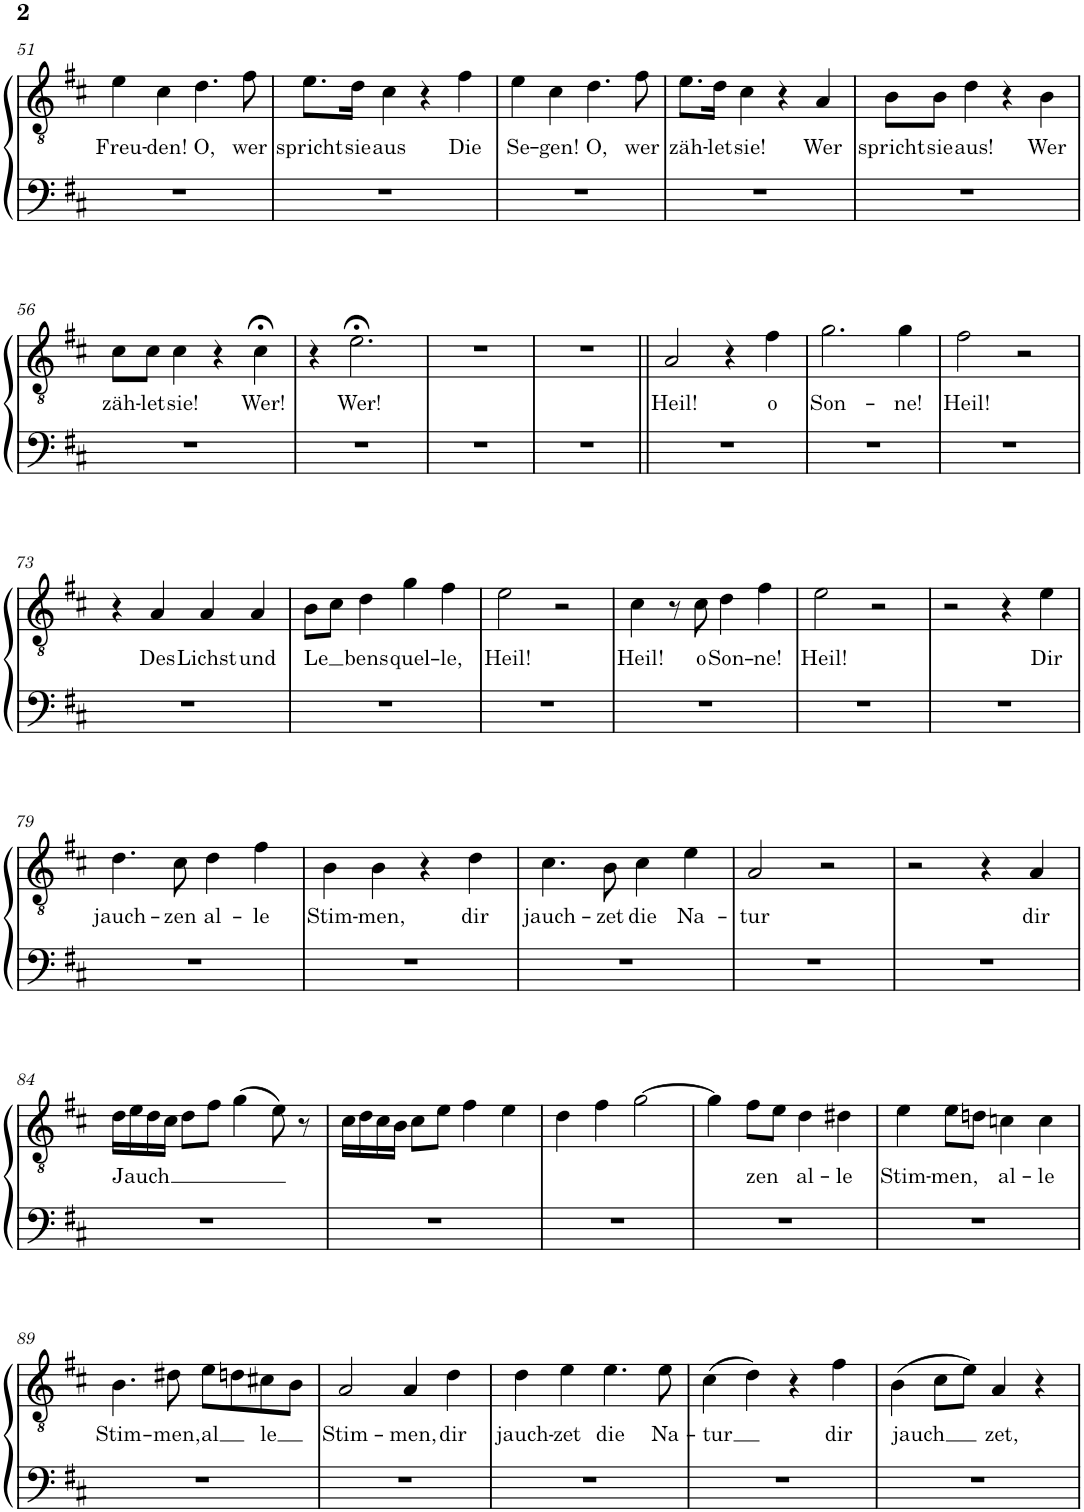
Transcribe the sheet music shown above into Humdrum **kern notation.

**kern	**kern	**text
*part1	*part1	*part1
*staff2	*staff1	*staff1
*I"Piano	*	*
*I'Pno.	*	*
!!LO:PB:g=z
*clefF4	*clefGv2	*
*k[f#c#]	*k[f#c#]	*
*M4/4	*M4/4	*
*met(c)	*met(c)	*
=51	=51	=51
!	!	!LO:LY:b
1r	4e\	Freu-
!	!	!LO:LY:b
.	4c#\	-den!
!	!	!LO:LY:b
.	4.d\	O,
!	!	!LO:LY:b
.	8f#\	wer
=52	=52	=52
!	!	!LO:LY:b
1r	8.e\L	spricht
!	!	!LO:LY:b
.	16d\Jk	sie
!	!	!LO:LY:b
.	4c#\	aus
.	4r	.
!	!	!LO:LY:b
.	4f#\	Die
=53	=53	=53
!	!	!LO:LY:b
1r	4e\	Se-
!	!	!LO:LY:b
.	4c#\	-gen!
!	!	!LO:LY:b
.	4.d\	O,
!	!	!LO:LY:b
.	8f#\	wer
=54	=54	=54
!	!	!LO:LY:b
1r	8.e\L	zäh-
!	!	!LO:LY:b
.	16d\Jk	-let
!	!	!LO:LY:b
.	4c#\	sie!
.	4r	.
!	!	!LO:LY:b
.	4A/	Wer
=55	=55	=55
!	!	!LO:LY:b
1r	8B\L	spricht
!	!	!LO:LY:b
.	8B\J	sie
!	!	!LO:LY:b
.	4d\	aus!
.	4r	.
!	!	!LO:LY:b
.	4B\	Wer
!!LO:LB:g=z
=56	=56	=56
!	!	!LO:LY:b
1r	8c#\L	zäh-
!	!	!LO:LY:b
.	8c#\J	-let
!	!	!LO:LY:b
.	4c#\	sie!
.	4r	.
!	!	!LO:LY:b
.	4c#;<\	Wer!
=57	=57	=57
1r	4r	.
!	!	!LO:LY:b
.	2.e;<\	Wer!
=58	=58	=58
1r	1r	.
=59	=59	=59
1r	1r	.
=70||	=70||	=70||
!	!	!LO:LY:b
1r	2A/	Heil!
.	4r	.
!	!	!LO:LY:b
.	4f#\	o
=71	=71	=71
!	!	!LO:LY:b
1r	2.g\	Son-
!	!	!LO:LY:b
.	4g\	-ne!
=72	=72	=72
!	!	!LO:LY:b
1r	2f#\	Heil!
.	2r	.
!!LO:LB:g=z
=73	=73	=73
1r	4r	.
!	!	!LO:LY:b
.	4A/	Des
!	!	!LO:LY:b
.	4A/	Lichst
!	!	!LO:LY:b
.	4A/	und
=74	=74	=74
!	!	!LO:LY:b
1r	8B\L	-Le
.	8c#\J	.
!	!	!LO:LY:b
.	4d\	bens
!	!	!LO:LY:b
.	4g\	quel-
!	!	!LO:LY:b
.	4f#\	-le,
=75	=75	=75
!	!	!LO:LY:b
1r	2e\	Heil!
.	2r	.
=76	=76	=76
!	!	!LO:LY:b
1r	4c#\	Heil!
.	8r	.
!	!	!LO:LY:b
.	8c#\	o
!	!	!LO:LY:b
.	4d\	Son-
!	!	!LO:LY:b
.	4f#\	-ne!
=77	=77	=77
!	!	!LO:LY:b
1r	2e\	Heil!
.	2r	.
=78	=78	=78
1r	2r	.
.	4r	.
!	!	!LO:LY:b
.	4e\	Dir
!!LO:LB:g=z
=79	=79	=79
!	!	!LO:LY:b
1r	4.d\	jauch-
!	!	!LO:LY:b
.	8c#\	-zen
!	!	!LO:LY:b
.	4d\	al-
!	!	!LO:LY:b
.	4f#\	-le
=80	=80	=80
!	!	!LO:LY:b
1r	4B\	Stim-
!	!	!LO:LY:b
.	4B\	-men,
.	4r	.
!	!	!LO:LY:b
.	4d\	dir
=81	=81	=81
!	!	!LO:LY:b
1r	4.c#\	jauch-
!	!	!LO:LY:b
.	8B\	-zet
!	!	!LO:LY:b
.	4c#\	die
!	!	!LO:LY:b
.	4e\	Na-
=82	=82	=82
!	!	!LO:LY:b
1r	2A/	-tur
.	2r	.
=83	=83	=83
1r	2r	.
.	4r	.
!	!	!LO:LY:b
.	4A/	dir
!!LO:LB:g=z
=84	=84	=84
!	!	!LO:LY:b
1r	16d\LL	Jauch
.	16e\	.
.	16d\	.
.	16c#\JJ	.
.	8d\L	.
.	8f#\J	.
.	(4g\	.
.	8e\)	.
.	8r	.
=85	=85	=85
1r	16c#\LL	.
.	16d\	.
.	16c#\	.
.	16B\JJ	.
.	8c#\L	.
.	8e\J	.
.	4f#\	.
.	4e\	.
=86	=86	=86
1r	4d\	.
.	4f#\	.
.	[2g\	.
=87	=87	=87
1r	4g\]	.
!	!	!LO:LY:b
.	8f#\L	zen
.	8e\J	.
!	!	!LO:LY:b
.	4d\	al-
!	!	!LO:LY:b
.	4d#X\	-le
=88	=88	=88
!	!	!LO:LY:b
1r	4e\	Stim-
!	!	!LO:LY:b
.	8e\L	-men,
.	8dn\J	.
!	!	!LO:LY:b
.	4cn\	al-
!	!	!LO:LY:b
.	4c\	-le
!!LO:LB:g=z
=89	=89	=89
!	!	!LO:LY:b
1r	4.B\	Stim-
!	!	!LO:LY:b
.	8d#X\	-men,
!	!	!LO:LY:b
.	8e\L	al
.	8dn\	.
!	!	!LO:LY:b
.	8c#X\	le
.	8B\J	.
=90	=90	=90
!	!	!LO:LY:b
1r	2A/	Stim-
!	!	!LO:LY:b
.	4A/	-men,
!	!	!LO:LY:b
.	4d\	dir
=91	=91	=91
!	!	!LO:LY:b
1r	4d\	jauch-
!	!	!LO:LY:b
.	4e\	-zet
!	!	!LO:LY:b
.	4.e\	die
!	!	!LO:LY:b
.	8e\	Na-
=92	=92	=92
!	!	!LO:LY:b
1r	(4c#\	-tur
.	4d\)	.
.	4r	.
!	!	!LO:LY:b
.	4f#\	dir
=93	=93	=93
!	!	!LO:LY:b
1r	(4B\	jauch
.	8c#\L	.
.	8e\J)	.
!	!	!LO:LY:b
.	4A/	zet,
.	4r	.
=	=	=
*-	*-	*-
